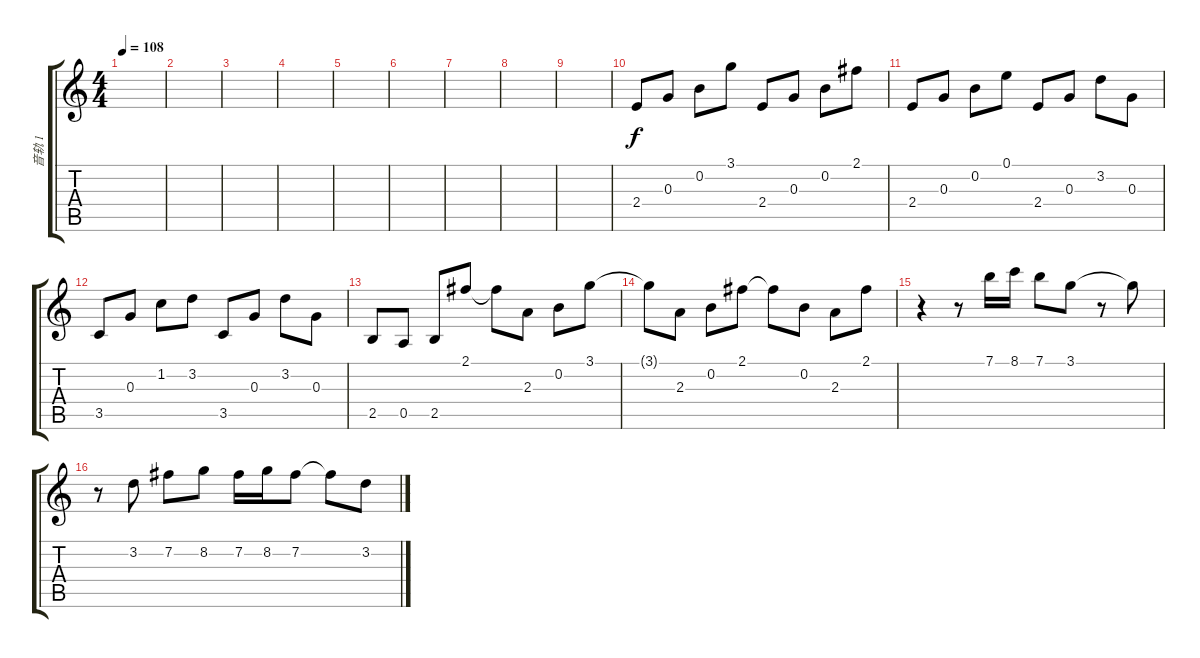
\track ("音轨 1" "音轨 1") {instrument acousticguitarsteel}
\staff {score tabs}
\tuning (E4 B3 G3 D3 A2 E2) {hide}
\ts (4 4)
\tempo 108
\clef g2
\ks c
|
|
|
|
|
|
|
|
|
2.4.8 0.3.8 0.2.8 3.1.8 2.4.8 0.3.8 0.2.8 2.1.8 |
2.4.8 0.3.8 0.2.8 0.1.8 2.4.8 0.3.8 3.2.8 0.3.8 |
3.5.8 0.3.8 1.2.8 3.2.8 3.5.8 0.3.8 3.2.8 0.3.8 |
2.5.8 0.5.8 2.5.8 2.1.8 2.1{t}.8 2.3.8 0.2.8 3.1.8 |
3.1{t}.8 2.3.8 0.2.8 2.1.8 2.1{t}.8 0.2.8 2.3.8 2.1.8 |
r.4 r.8 7.1.16 8.1.16 7.1.8 3.1.8 r.8 3.1{t}.8 |
r.8 3.2.8 7.2.8 8.2.8 7.2.16 8.2.16 7.2.8 7.2{t}.8 3.2.8
